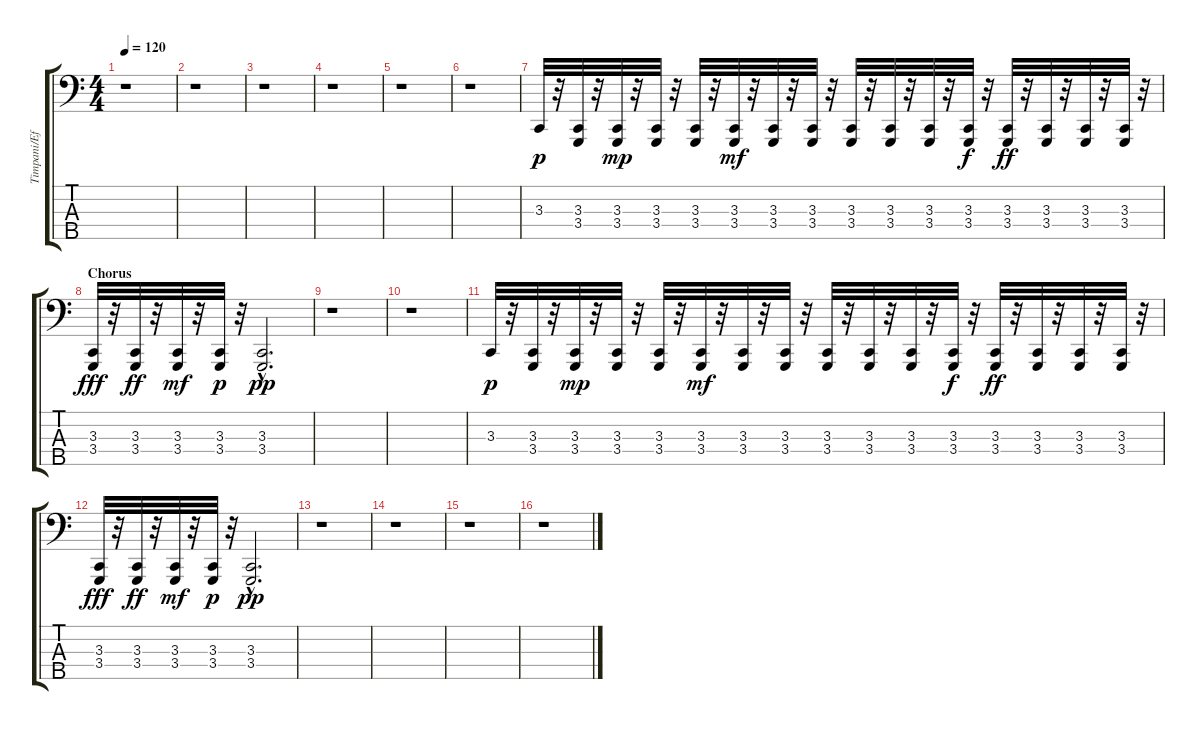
\track ("Timpani/Effects - Carl Palmer" "Timpani/Ef") {instrument timpani}
\staff {score tabs}
\tuning (G2 D2 A1 E1 B0) {hide}
\ts (4 4)
\tempo 120
\clef f4
\ks c
r.1{dy f} |
r.1 |
r.1 |
r.1 |
r.1 |
r.1 |
3.3.32{dy p volume 0 instrument timpani} r.32 (3.3 3.4).32{volume 0} r.32 (3.3 3.4).32{dy mp volume 1} r.32 (3.3 3.4).32{volume 2} r.32 (3.3 3.4).32{volume 3} r.32 (3.3 3.4).32{dy mf volume 4} r.32 (3.3 3.4).32{volume 5} r.32 (3.3 3.4).32{volume 6} r.32 (3.3 3.4).32{volume 7} r.32 (3.3 3.4).32{volume 8} r.32 (3.3 3.4).32{volume 9} r.32 (3.3 3.4).32{dy f volume 10} r.32 (3.3 3.4).32{dy ff volume 11} r.32 (3.3 3.4).32{volume 12} r.32 (3.3 3.4).32{volume 13} r.32 (3.3 3.4).32{volume 14} r.32 |
\section ("" "Chorus")
(3.3 3.4).32{dy fff volume 15} r.32 (3.3 3.4).32{dy ff volume 16} r.32 (3.3 3.4).32{dy mf volume 14} r.32 (3.3 3.4).32{dy p volume 14} r.32 (3.3 3.4{hac}).2{d dy pp volume 12} |
r.1 |
r.1 |
3.3.32{dy p volume 0} r.32 (3.3 3.4).32{volume 0} r.32 (3.3 3.4).32{dy mp volume 1} r.32 (3.3 3.4).32{volume 2} r.32 (3.3 3.4).32{volume 3} r.32 (3.3 3.4).32{dy mf volume 4} r.32 (3.3 3.4).32{volume 5} r.32 (3.3 3.4).32{volume 6} r.32 (3.3 3.4).32{volume 7} r.32 (3.3 3.4).32{volume 8} r.32 (3.3 3.4).32{volume 9} r.32 (3.3 3.4).32{dy f volume 10} r.32 (3.3 3.4).32{dy ff volume 11} r.32 (3.3 3.4).32{volume 12} r.32 (3.3 3.4).32{volume 13} r.32 (3.3 3.4).32{volume 14} r.32 |
(3.3 3.4).32{dy fff volume 15} r.32 (3.3 3.4).32{dy ff volume 16} r.32 (3.3 3.4).32{dy mf volume 14} r.32 (3.3 3.4).32{dy p volume 14} r.32 (3.3 3.4{hac}).2{d dy pp volume 12} |
r.1 |
r.1 |
r.1 |
r.1
